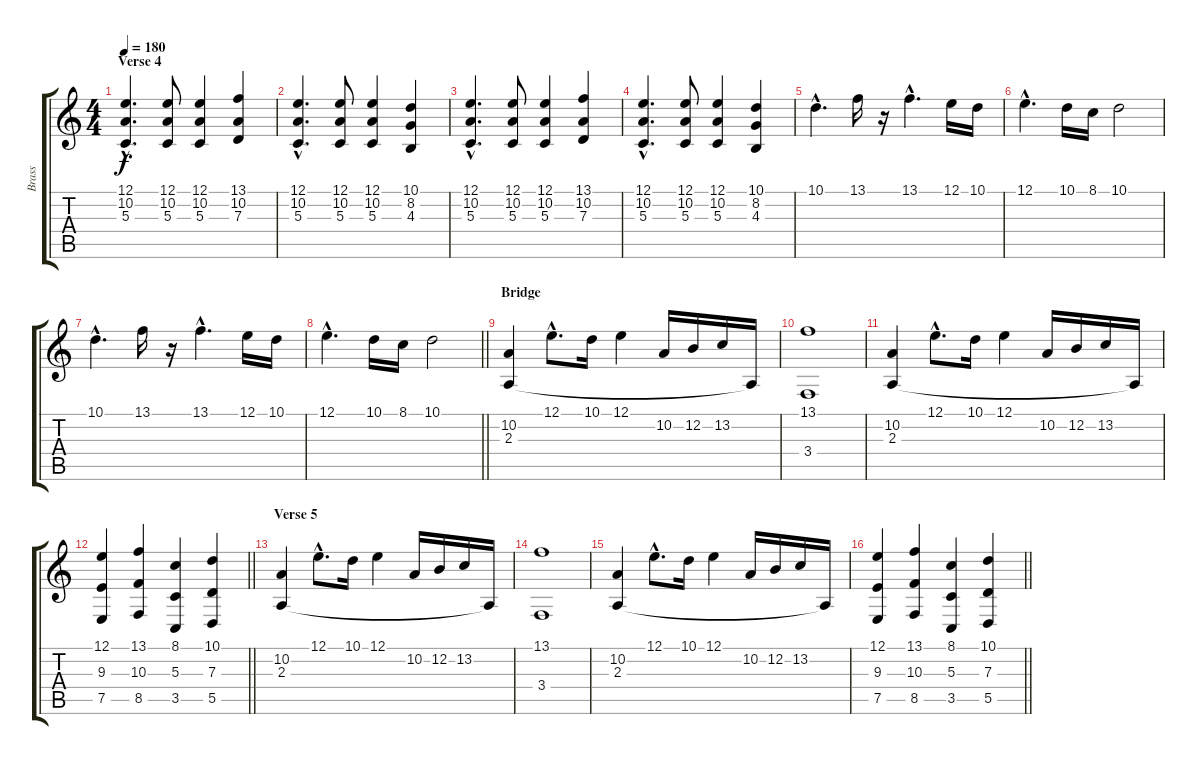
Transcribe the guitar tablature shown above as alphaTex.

\track ("Brass" "Brass") {instrument brasssection}
\staff {score tabs}
\tuning (E4 B3 G3 D3 A2 E2) {hide}
\ts (4 4)
\section ("" "Verse 4")
\tempo 180
\clef g2
\ks c
(12.1{hac} 10.2{hac} 5.3{hac}).4{d dy f} (12.1 10.2 5.3).8 (12.1 10.2 5.3).4 (13.1 10.2 7.3).4 |
(12.1{hac} 10.2{hac} 5.3{hac}).4{d} (12.1 10.2 5.3).8 (12.1 10.2 5.3).4 (10.1 8.2 4.3).4 |
(12.1{hac} 10.2{hac} 5.3{hac}).4{d} (12.1 10.2 5.3).8 (12.1 10.2 5.3).4 (13.1 10.2 7.3).4 |
(12.1{hac} 10.2{hac} 5.3{hac}).4{d} (12.1 10.2 5.3).8 (12.1 10.2 5.3).4 (10.1 8.2 4.3).4 |
10.1{hac}.4{d} 13.1.16 r.16 13.1{hac}.4{d} 12.1.16 10.1.16 |
12.1{hac}.4{d} 10.1.16 8.1.16 10.1.2 |
10.1{hac}.4{d} 13.1.16 r.16 13.1{hac}.4{d} 12.1.16 10.1.16 |
\barLineRight lightlight
12.1{hac}.4{d} 10.1.16 8.1.16 10.1.2 |
\section ("" "Bridge")
(10.2 2.3).4 12.1{hac}.8{d} 10.1.16 12.1.4 10.2.16 12.2.16 13.2.16 2.3{t}.16 |
(13.1 3.4).1 |
(10.2 2.3).4 12.1{hac}.8{d} 10.1.16 12.1.4 10.2.16 12.2.16 13.2.16 2.3{t}.16 |
\barLineRight lightlight
(12.1 9.3 7.5).4 (13.1 10.3 8.5).4 (8.1 5.3 3.5).4 (10.1 7.3 5.5).4 |
\section ("" "Verse 5")
(10.2 2.3).4 12.1{hac}.8{d} 10.1.16 12.1.4 10.2.16 12.2.16 13.2.16 2.3{t}.16 |
(13.1 3.4).1 |
(10.2 2.3).4 12.1{hac}.8{d} 10.1.16 12.1.4 10.2.16 12.2.16 13.2.16 2.3{t}.16 |
\barLineRight lightlight
(12.1 9.3 7.5).4 (13.1 10.3 8.5).4 (8.1 5.3 3.5).4 (10.1 7.3 5.5).4
